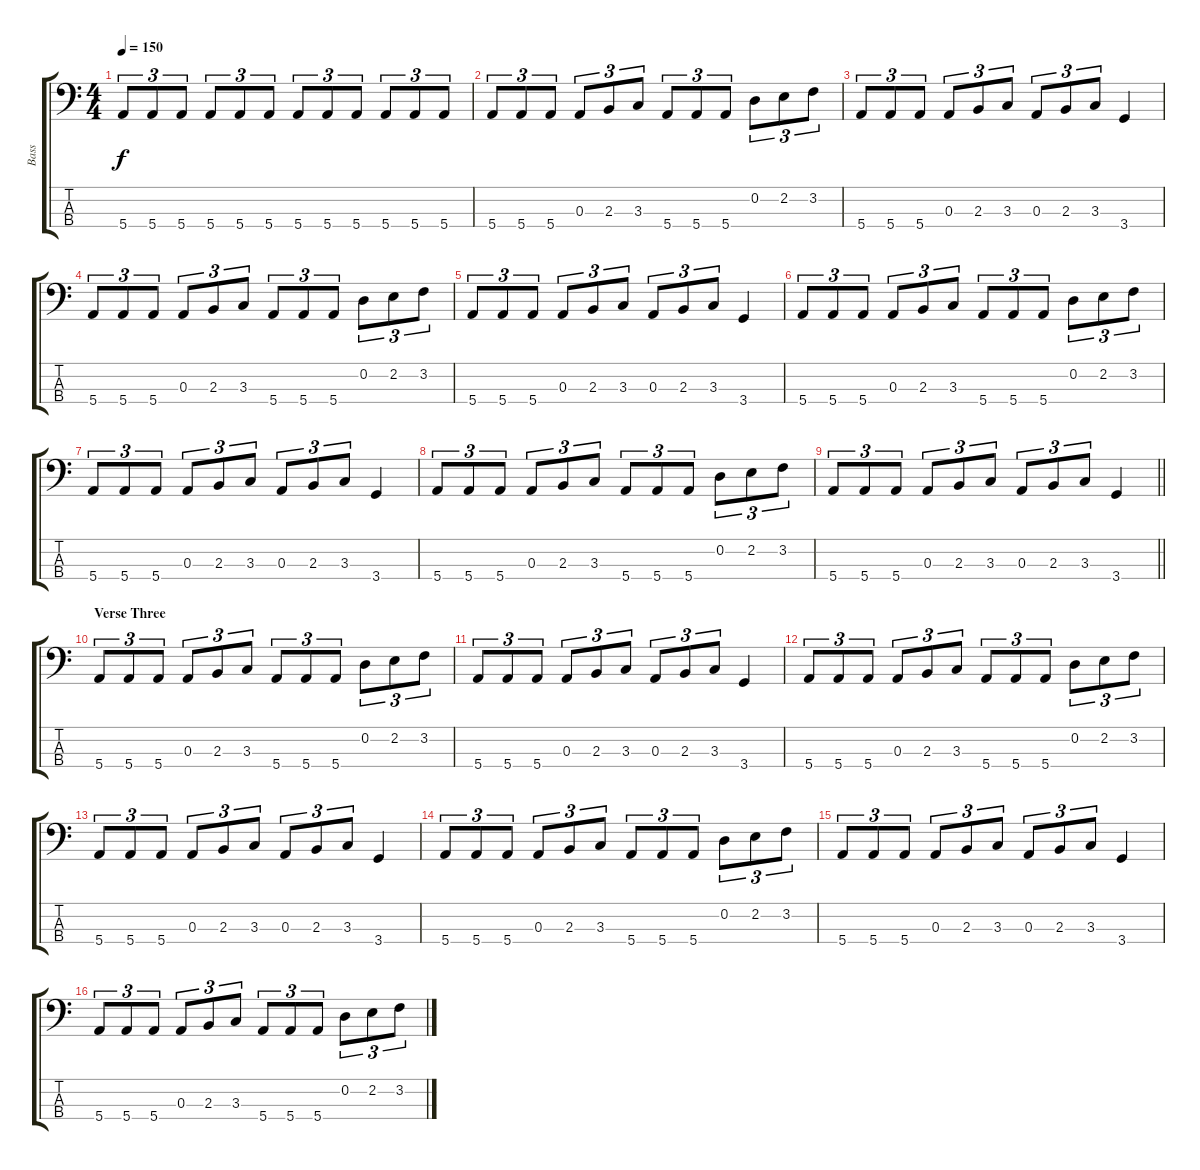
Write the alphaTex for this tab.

\track ("Bass" "Bass") {instrument electricbassfinger}
\staff {score tabs}
\tuning (G2 D2 A1 E1) {hide}
\ts (4 4)
\tempo 150
\clef f4
\ks c
5.4.8{tu (3 2) dy f} 5.4.8{tu (3 2)} 5.4.8{tu (3 2)} 5.4.8{tu (3 2)} 5.4.8{tu (3 2)} 5.4.8{tu (3 2)} 5.4.8{tu (3 2)} 5.4.8{tu (3 2)} 5.4.8{tu (3 2)} 5.4.8{tu (3 2)} 5.4.8{tu (3 2)} 5.4.8{tu (3 2)} |
5.4.8{tu (3 2)} 5.4.8{tu (3 2)} 5.4.8{tu (3 2)} 0.3.8{tu (3 2)} 2.3.8{tu (3 2)} 3.3.8{tu (3 2)} 5.4.8{tu (3 2)} 5.4.8{tu (3 2)} 5.4.8{tu (3 2)} 0.2.8{tu (3 2)} 2.2.8{tu (3 2)} 3.2.8{tu (3 2)} |
5.4.8{tu (3 2)} 5.4.8{tu (3 2)} 5.4.8{tu (3 2)} 0.3.8{tu (3 2)} 2.3.8{tu (3 2)} 3.3.8{tu (3 2)} 0.3.8{tu (3 2)} 2.3.8{tu (3 2)} 3.3.8{tu (3 2)} 3.4.4 |
5.4.8{tu (3 2)} 5.4.8{tu (3 2)} 5.4.8{tu (3 2)} 0.3.8{tu (3 2)} 2.3.8{tu (3 2)} 3.3.8{tu (3 2)} 5.4.8{tu (3 2)} 5.4.8{tu (3 2)} 5.4.8{tu (3 2)} 0.2.8{tu (3 2)} 2.2.8{tu (3 2)} 3.2.8{tu (3 2)} |
5.4.8{tu (3 2)} 5.4.8{tu (3 2)} 5.4.8{tu (3 2)} 0.3.8{tu (3 2)} 2.3.8{tu (3 2)} 3.3.8{tu (3 2)} 0.3.8{tu (3 2)} 2.3.8{tu (3 2)} 3.3.8{tu (3 2)} 3.4.4 |
5.4.8{tu (3 2)} 5.4.8{tu (3 2)} 5.4.8{tu (3 2)} 0.3.8{tu (3 2)} 2.3.8{tu (3 2)} 3.3.8{tu (3 2)} 5.4.8{tu (3 2)} 5.4.8{tu (3 2)} 5.4.8{tu (3 2)} 0.2.8{tu (3 2)} 2.2.8{tu (3 2)} 3.2.8{tu (3 2)} |
5.4.8{tu (3 2)} 5.4.8{tu (3 2)} 5.4.8{tu (3 2)} 0.3.8{tu (3 2)} 2.3.8{tu (3 2)} 3.3.8{tu (3 2)} 0.3.8{tu (3 2)} 2.3.8{tu (3 2)} 3.3.8{tu (3 2)} 3.4.4 |
5.4.8{tu (3 2)} 5.4.8{tu (3 2)} 5.4.8{tu (3 2)} 0.3.8{tu (3 2)} 2.3.8{tu (3 2)} 3.3.8{tu (3 2)} 5.4.8{tu (3 2)} 5.4.8{tu (3 2)} 5.4.8{tu (3 2)} 0.2.8{tu (3 2)} 2.2.8{tu (3 2)} 3.2.8{tu (3 2)} |
\barLineRight lightlight
5.4.8{tu (3 2)} 5.4.8{tu (3 2)} 5.4.8{tu (3 2)} 0.3.8{tu (3 2)} 2.3.8{tu (3 2)} 3.3.8{tu (3 2)} 0.3.8{tu (3 2)} 2.3.8{tu (3 2)} 3.3.8{tu (3 2)} 3.4.4 |
\section ("" "Verse Three")
5.4.8{tu (3 2)} 5.4.8{tu (3 2)} 5.4.8{tu (3 2)} 0.3.8{tu (3 2)} 2.3.8{tu (3 2)} 3.3.8{tu (3 2)} 5.4.8{tu (3 2)} 5.4.8{tu (3 2)} 5.4.8{tu (3 2)} 0.2.8{tu (3 2)} 2.2.8{tu (3 2)} 3.2.8{tu (3 2)} |
5.4.8{tu (3 2)} 5.4.8{tu (3 2)} 5.4.8{tu (3 2)} 0.3.8{tu (3 2)} 2.3.8{tu (3 2)} 3.3.8{tu (3 2)} 0.3.8{tu (3 2)} 2.3.8{tu (3 2)} 3.3.8{tu (3 2)} 3.4.4 |
5.4.8{tu (3 2)} 5.4.8{tu (3 2)} 5.4.8{tu (3 2)} 0.3.8{tu (3 2)} 2.3.8{tu (3 2)} 3.3.8{tu (3 2)} 5.4.8{tu (3 2)} 5.4.8{tu (3 2)} 5.4.8{tu (3 2)} 0.2.8{tu (3 2)} 2.2.8{tu (3 2)} 3.2.8{tu (3 2)} |
5.4.8{tu (3 2)} 5.4.8{tu (3 2)} 5.4.8{tu (3 2)} 0.3.8{tu (3 2)} 2.3.8{tu (3 2)} 3.3.8{tu (3 2)} 0.3.8{tu (3 2)} 2.3.8{tu (3 2)} 3.3.8{tu (3 2)} 3.4.4 |
5.4.8{tu (3 2)} 5.4.8{tu (3 2)} 5.4.8{tu (3 2)} 0.3.8{tu (3 2)} 2.3.8{tu (3 2)} 3.3.8{tu (3 2)} 5.4.8{tu (3 2)} 5.4.8{tu (3 2)} 5.4.8{tu (3 2)} 0.2.8{tu (3 2)} 2.2.8{tu (3 2)} 3.2.8{tu (3 2)} |
5.4.8{tu (3 2)} 5.4.8{tu (3 2)} 5.4.8{tu (3 2)} 0.3.8{tu (3 2)} 2.3.8{tu (3 2)} 3.3.8{tu (3 2)} 0.3.8{tu (3 2)} 2.3.8{tu (3 2)} 3.3.8{tu (3 2)} 3.4.4 |
5.4.8{tu (3 2)} 5.4.8{tu (3 2)} 5.4.8{tu (3 2)} 0.3.8{tu (3 2)} 2.3.8{tu (3 2)} 3.3.8{tu (3 2)} 5.4.8{tu (3 2)} 5.4.8{tu (3 2)} 5.4.8{tu (3 2)} 0.2.8{tu (3 2)} 2.2.8{tu (3 2)} 3.2.8{tu (3 2)}
